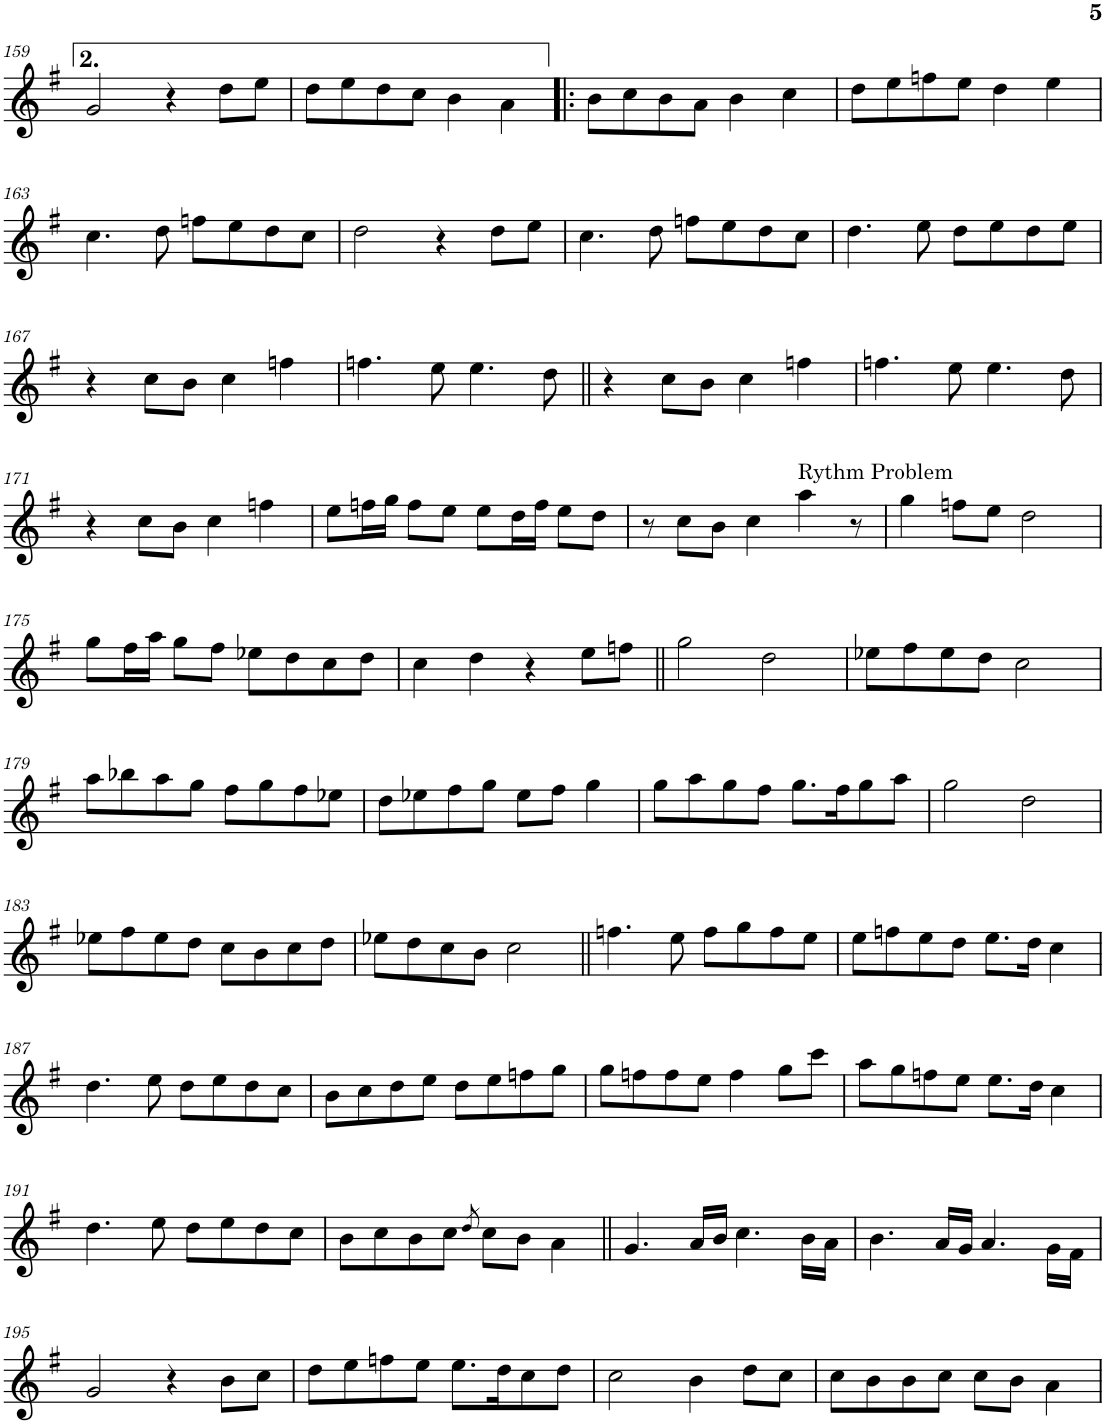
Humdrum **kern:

**kern
*part1
*staff1
*I"Voice
*I'Vo.
!!LO:PB:g=z
*clefG2
*k[f#]
*M4/4
*met(c)
=159
2g/
4r
8dd\L
8ee\J
=160
8dd\L
8ee\
8dd\
8cc\J
4b\
4a\
=161!|:
8b\L
8cc\
8b\
8a\J
4b\
4cc\
=162
8dd\L
8ee\
8ffn\
8ee\J
4dd\
4ee\
!!LO:LB:g=z
=163
4.cc\
8dd\
8ffn\L
8ee\
8dd\
8cc\J
=164
2dd\
4r
8dd\L
8ee\J
=165
4.cc\
8dd\
8ffn\L
8ee\
8dd\
8cc\J
=166
4.dd\
8ee\
8dd\L
8ee\
8dd\
8ee\J
!!LO:LB:g=z
=167
4r
8cc\L
8b\J
4cc\
4ffn\
=168
4.ffn\
8ee\
4.ee\
8dd\
=169||
4r
8cc\L
8b\J
4cc\
4ffn\
=170
4.ffn\
8ee\
4.ee\
8dd\
!!LO:LB:g=z
=171
4r
8cc\L
8b\J
4cc\
4ffn\
=172
8ee\L
16ffn\L
16gg\JJ
8ff\L
8ee\J
8ee\L
16dd\L
16ff\JJ
8ee\L
8dd\J
=173
8r
8cc\L
8b\J
4cc\
!LO:TX:a:t=Rythm Problem
4aa\
8r
=174
4gg\
8ffn\L
8ee\J
2dd\
!!LO:LB:g=z
=175
8gg\L
16ff#\L
16aa\JJ
8gg\L
8ff#\J
8ee-X\L
8dd\
8cc\
8dd\J
=176
4cc\
4dd\
4r
8ee\L
8ffn\J
=177||
2gg\
2dd\
=178
8ee-X\L
8ff#\
8ee-\
8dd\J
2cc\
!!LO:LB:g=z
=179
8aa\L
8bb-X\
8aa\
8gg\J
8ff#\L
8gg\
8ff#\
8ee-X\J
=180
8dd\L
8ee-X\
8ff#\
8gg\J
8ee-\L
8ff#\J
4gg\
=181
8gg\L
8aa\
8gg\
8ff#\J
8.gg\L
16ff#\K
8gg\
8aa\J
=182
2gg\
2dd\
!!LO:LB:g=z
=183
8ee-X\L
8ff#\
8ee-\
8dd\J
8cc\L
8b\
8cc\
8dd\J
=184
8ee-X\L
8dd\
8cc\
8b\J
2cc\
=185||
4.ffn\
8ee\
8ff\L
8gg\
8ff\
8ee\J
=186
8ee\L
8ffn\
8ee\
8dd\J
8.ee\L
16dd\Jk
4cc\
!!LO:LB:g=z
=187
4.dd\
8ee\
8dd\L
8ee\
8dd\
8cc\J
=188
8b\L
8cc\
8dd\
8ee\J
8dd\L
8ee\
8ffn\
8gg\J
=189
8gg\L
8ffn\
8ff\
8ee\J
4ff\
8gg\L
8ccc\J
=190
8aa\L
8gg\
8ffn\
8ee\J
8.ee\L
16dd\Jk
4cc\
!!LO:LB:g=z
=191
4.dd\
8ee\
8dd\L
8ee\
8dd\
8cc\J
=192
8b\L
8cc\
8b\
8cc\J
8qdd/
8cc\L
8b\J
4a\
=193||
4.g/
16a/LL
16b/JJ
4.cc\
16b\LL
16a\JJ
=194
4.b\
16a/LL
16g/JJ
4.a/
16g\LL
16f#\JJ
!!LO:LB:g=z
=195
2g/
4r
8b\L
8cc\J
=196
8dd\L
8ee\
8ffn\
8ee\J
8.ee\L
16dd\K
8cc\
8dd\J
=197
2cc\
4b\
8dd\L
8cc\J
=198
8cc\L
8b\
8b\
8cc\J
8cc\L
8b\J
4a\
=
*-
